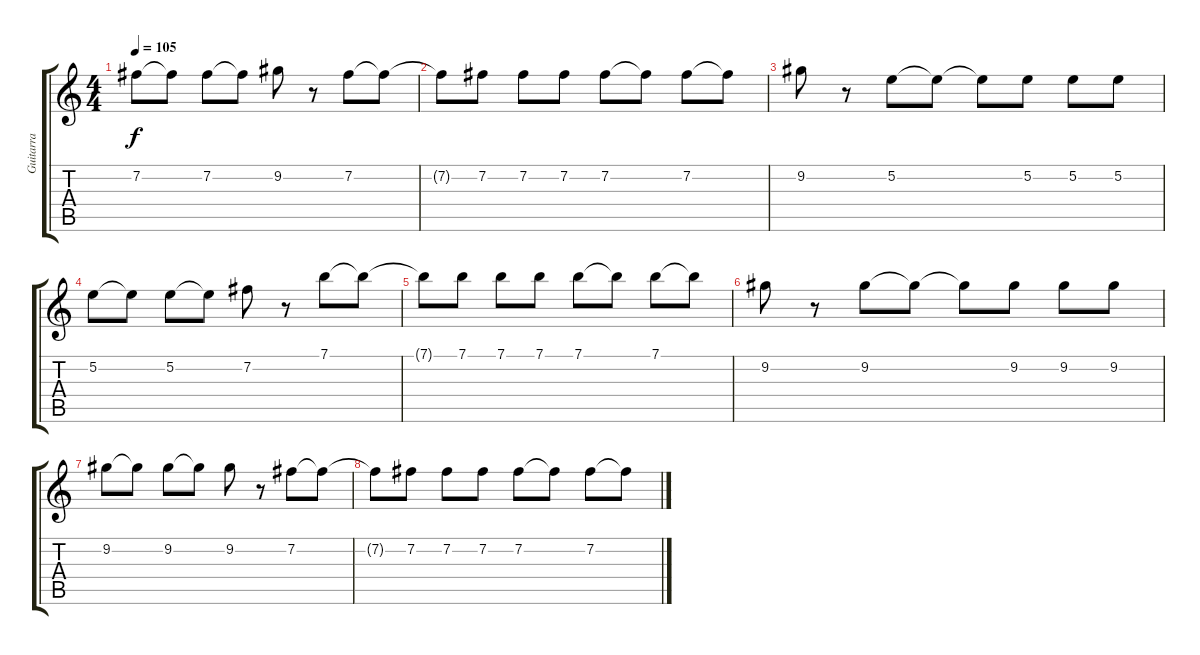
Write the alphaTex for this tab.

\track ("Guitarra" "Guitarra") {instrument electricguitarjazz}
\staff {score tabs}
\tuning (E4 B3 G3 D3 A2 E2) {hide}
\ts (4 4)
\tempo 105
\clef g2
\ks c
7.2.8{dy f} 7.2{t}.8 7.2.8 7.2{t}.8 9.2.8 r.8 7.2.8 7.2{t}.8 |
7.2{t}.8 7.2.8 7.2.8 7.2.8 7.2.8 7.2{t}.8 7.2.8 7.2{t}.8 |
9.2.8 r.8 5.2.8 5.2{t}.8 5.2{t}.8 5.2.8 5.2.8 5.2.8 |
5.2.8 5.2{t}.8 5.2.8 5.2{t}.8 7.2.8 r.8 7.1.8 7.1{t}.8 |
7.1{t}.8 7.1.8 7.1.8 7.1.8 7.1.8 7.1{t}.8 7.1.8 7.1{t}.8 |
9.2.8 r.8 9.2.8 9.2{t}.8 9.2{t}.8 9.2.8 9.2.8 9.2.8 |
9.2.8 9.2{t}.8 9.2.8 9.2{t}.8 9.2.8 r.8 7.2.8 7.2{t}.8 |
7.2{t}.8 7.2.8 7.2.8 7.2.8 7.2.8 7.2{t}.8 7.2.8 7.2{t}.8
